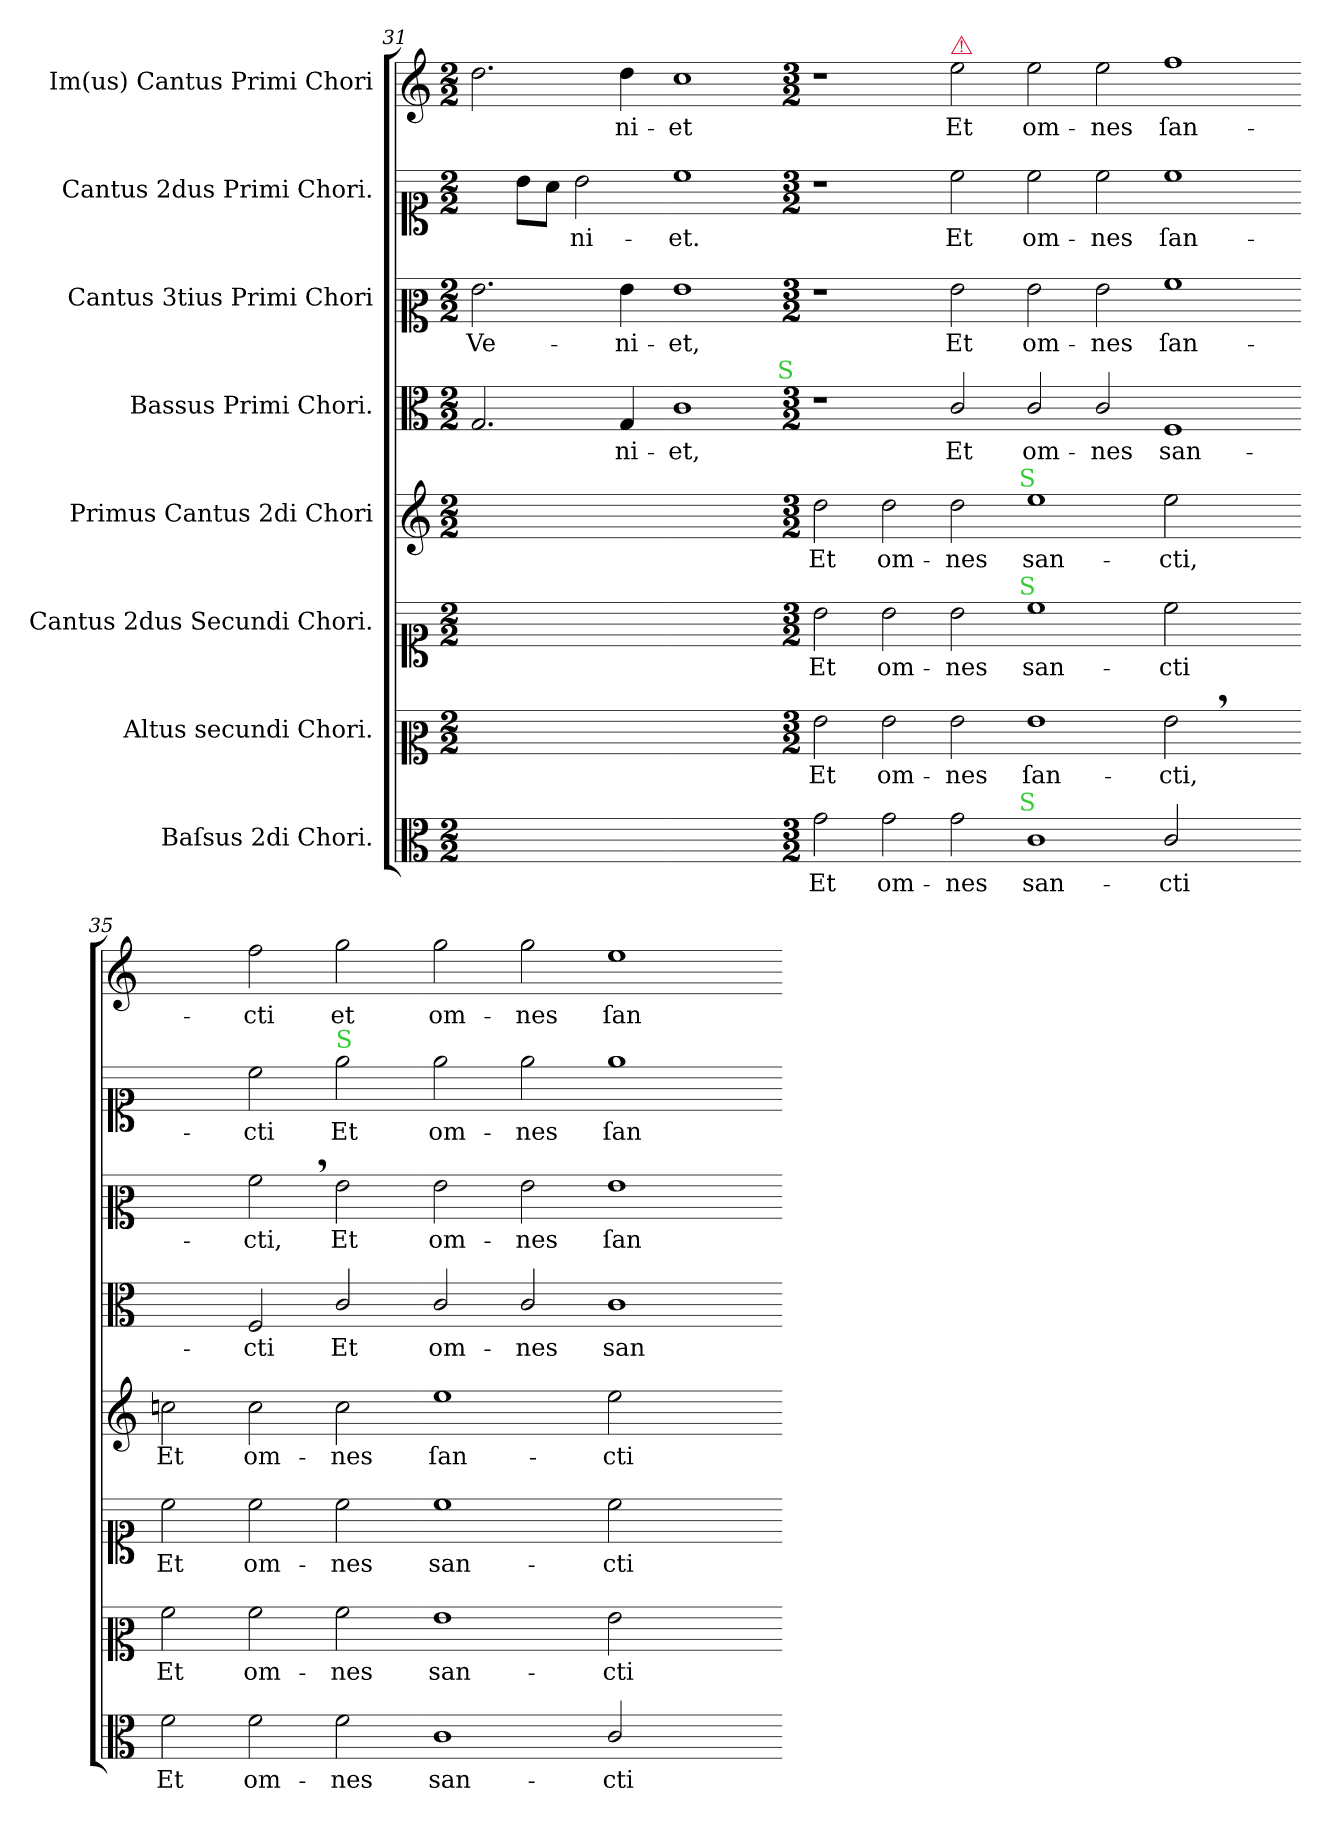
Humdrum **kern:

**kern	**text	**kern	**text	**kern	**text	**kern	**text	**kern	**text	**kern	**text	**kern	**text	**kern	**text
*part8	*part8	*part7	*part7	*part6	*part6	*part5	*part5	*part4	*part4	*part3	*part3	*part2	*part2	*part1	*part1
*staff8	*staff8	*staff7	*staff7	*staff6	*staff6	*staff5	*staff5	*staff4	*staff4	*staff3	*staff3	*staff2	*staff2	*staff1	*staff1
*I"Baſsus 2di Chori.	*	*I"Altus secundi Chori.	*	*I"Cantus 2dus Secundi Chori.	*	*I"Primus Cantus 2di Chori	*	*I"Bassus Primi Chori.	*	*I"Cantus 3tius Primi Chori	*	*I"Cantus 2dus Primi Chori.	*	*I"Im(us) Cantus Primi Chori	*
*clefC3	*	*clefC2	*	*clefC1	*	*clefG2	*	*clefC3	*	*clefC2	*	*clefC1	*	*clefG2	*
*k[]	*	*k[]	*	*k[]	*	*k[]	*	*k[]	*	*k[]	*	*k[]	*	*k[]	*
*M2/2	*	*M2/2	*	*M2/2	*	*M2/2	*	*M2/2	*	*M2/2	*	*M2/2	*	*M2/2	*
=31	=31	=31	=31	=31	=31	=31	=31	=31	=31	=31	=31	=31	=31	=31	=31
1ryy	.	1ryy	.	1ryy	.	1ryy	.	2.G/	.	2.g\	Ve-	4ryy	.	2.dd\	.
.	.	.	.	.	.	.	.	.	.	.	.	8b\L	.	.	.
.	.	.	.	.	.	.	.	.	.	.	.	8a\J	.	.	.
.	.	.	.	.	.	.	.	.	.	.	.	2b\	-ni-	.	.
.	.	.	.	.	.	.	.	4G/	-ni-	4g\	-ni-	.	.	4dd\	-ni-
=32-	=32-	=32-	=32-	=32-	=32-	=32-	=32-	=32-	=32-	=32-	=32-	=32-	=32-	=32-	=32-
1ryy	.	1ryy	.	1ryy	.	1ryy	.	1c	-et,	1g	-et,	1cc	-et.	1cc	-et
!	!	!	!	!	!	!	!	!LO:TX:a:color=limegreen:t=S	!	!	!	!	!	!	!
=33-	=33-	=33-	=33-	=33-	=33-	=33-	=33-	=33-	=33-	=33-	=33-	=33-	=33-	=33-	=33-
*M3/2	*	*M3/2	*	*M3/2	*	*M3/2	*	*M3/2	*	*M3/2	*	*M3/2	*	*M3/2	*
2g\	Et	2g\	Et	2b\	Et	2dd\	Et	1r	.	1r	.	1r	.	1r	.
2g\	om-	2g\	om-	2b\	om-	2dd\	om-	.	.	.	.	.	.	.	.
!	!	!	!	!	!	!	!	!	!	!	!	!	!	!LO:TX:a:color=crimson:t=⚠	!
2g\	-nes	2g\	-nes	2b\	-nes	2dd\	-nes	2c/	Et	2g\	Et	2cc\	Et	2ee\	Et
!	!	!	!	!	!	!LO:TX:a:color=limegreen:t=S	!	!	!	!	!	!	!	!	!
!	!	!	!	!LO:TX:a:color=limegreen:t=S	!	!	!	!	!	!	!	!	!	!	!
!LO:TX:a:color=limegreen:t=S	!	!	!	!	!	!	!	!	!	!	!	!	!	!	!
=34-	=34-	=34-	=34-	=34-	=34-	=34-	=34-	=34-	=34-	=34-	=34-	=34-	=34-	=34-	=34-
1c	san-	1g	ſan-	1cc	san-	1ee	san-	2c/	om-	2g\	om-	2cc\	om-	2ee\	om-
.	.	.	.	.	.	.	.	2c/	-nes	2g\	-nes	2cc\	-nes	2ee\	-nes
2c/	-cti	2g,>\	-cti,	2cc\	-cti	2ee\	-cti,	1F/	san-	1a\	ſan-	1cc\	ſan-	1ff\	ſan-
2ryy	.	2ryy	.	2ryy	.	2ryy	.	.	.	.	.	.	.	.	.
=35-	=35-	=35-	=35-	=35-	=35-	=35-	=35-	=35-	=35-	=35-	=35-	=35-	=35-	=35-	=35-
2f\	Et	2a\	Et	2cc\	Et	2ccn\	Et	2ryy	.	2ryy	.	2ryy	.	2ryy	.
2f\	om-	2a\	om-	2cc\	om-	2cc\	om-	2F/	-cti	2a,>\	-cti,	2cc\	-cti	2ff\	-cti
!	!	!	!	!	!	!	!	!	!	!	!	!LO:TX:a:color=limegreen:t=S	!	!	!
!	!	!	!	!	!	!	!	!	!	!	!LO:LY:i	!	!	!	!
2f\	-nes	2a\	-nes	2cc\	-nes	2cc\	-nes	2c/	Et	2g\	Et	2ee\	Et	2gg\	et
=36-	=36-	=36-	=36-	=36-	=36-	=36-	=36-	=36-	=36-	=36-	=36-	=36-	=36-	=36-	=36-
!	!	!	!	!	!	!	!	!	!	!	!LO:LY:i	!	!	!	!
1c	san-	1g	san-	1cc	san-	1ee	ſan-	2c/	om-	2g\	om-	2ee\	om-	2gg\	om-
!	!	!	!	!	!	!	!	!	!	!	!LO:LY:i	!	!	!	!
.	.	.	.	.	.	.	.	2c/	-nes	2g\	-nes	2ee\	-nes	2gg\	-nes
!	!	!	!	!	!	!	!	!	!	!	!LO:LY:i	!	!	!	!
2c/	-cti	2g\	-cti	2cc\	-cti	2ee\	-cti	1c\	san-	1g\	ſan-	1ee\	ſan-	1ee\	ſan-
2ryy	.	2ryy	.	2ryy	.	2ryy	.	.	.	.	.	.	.	.	.
=-	=-	=-	=-	=-	=-	=-	=-	=-	=-	=-	=-	=-	=-	=-	=-
*-	*-	*-	*-	*-	*-	*-	*-	*-	*-	*-	*-	*-	*-	*-	*-
